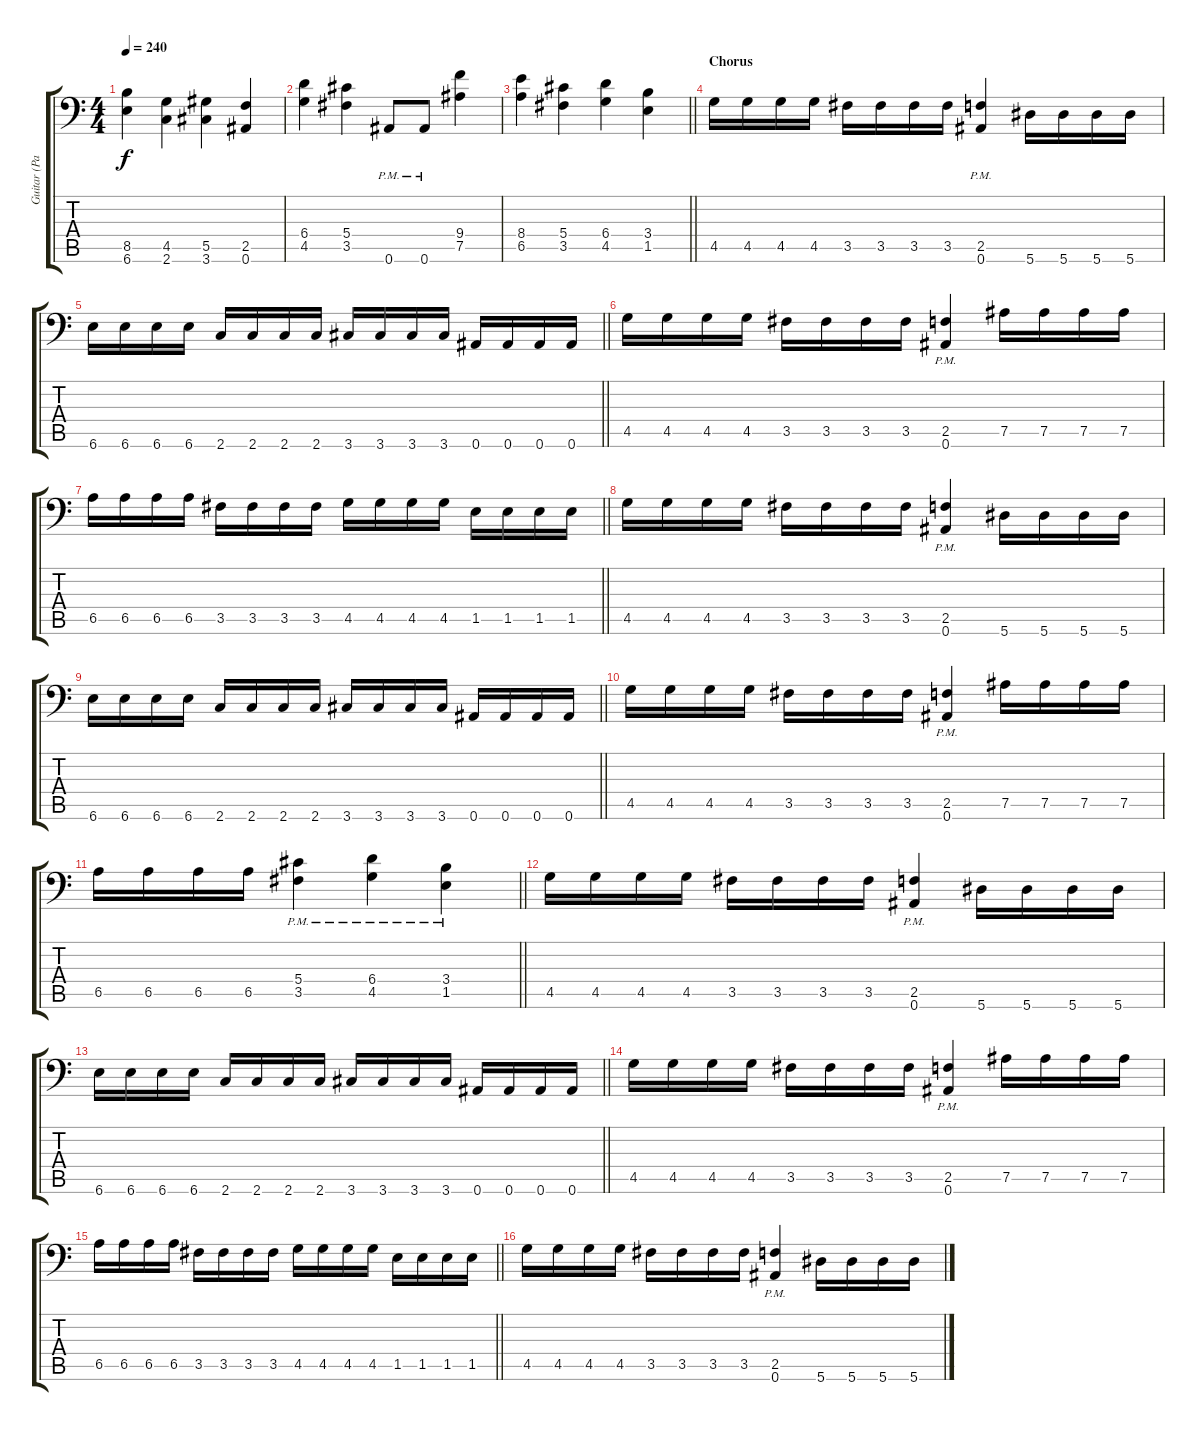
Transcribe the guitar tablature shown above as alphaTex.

\track ("Guitar (Patt)" "Guitar (Pa") {instrument distortionguitar}
\staff {score tabs}
\tuning (Bb3 F3 Db3 Ab2 Eb2 Bb1) {hide}
\ts (4 4)
\tempo 240
\clef f4
\ks c
(8.5 6.6).4{dy f} (4.5 2.6).4 (5.5 3.6).4 (2.5 0.6).4 |
(6.4 4.5).4 (5.4 3.5).4 0.6{pm}.8 0.6{pm}.8 (9.4 7.5).4 |
\barLineRight lightlight
(8.4 6.5).4 (5.4 3.5).4 (6.4 4.5).4 (3.4 1.5).4 |
\section ("" "Chorus")
4.5.16 4.5.16 4.5.16 4.5.16 3.5.16 3.5.16 3.5.16 3.5.16 (2.5{pm} 0.6{pm}).4 5.6.16 5.6.16 5.6.16 5.6.16 |
\barLineRight lightlight
6.6.16 6.6.16 6.6.16 6.6.16 2.6.16 2.6.16 2.6.16 2.6.16 3.6.16 3.6.16 3.6.16 3.6.16 0.6.16 0.6.16 0.6.16 0.6.16 |
4.5.16 4.5.16 4.5.16 4.5.16 3.5.16 3.5.16 3.5.16 3.5.16 (2.5{pm} 0.6{pm}).4 7.5.16 7.5.16 7.5.16 7.5.16 |
\barLineRight lightlight
6.5.16 6.5.16 6.5.16 6.5.16 3.5.16 3.5.16 3.5.16 3.5.16 4.5.16 4.5.16 4.5.16 4.5.16 1.5.16 1.5.16 1.5.16 1.5.16 |
4.5.16 4.5.16 4.5.16 4.5.16 3.5.16 3.5.16 3.5.16 3.5.16 (2.5{pm} 0.6{pm}).4 5.6.16 5.6.16 5.6.16 5.6.16 |
\barLineRight lightlight
6.6.16 6.6.16 6.6.16 6.6.16 2.6.16 2.6.16 2.6.16 2.6.16 3.6.16 3.6.16 3.6.16 3.6.16 0.6.16 0.6.16 0.6.16 0.6.16 |
4.5.16 4.5.16 4.5.16 4.5.16 3.5.16 3.5.16 3.5.16 3.5.16 (2.5{pm} 0.6{pm}).4 7.5.16 7.5.16 7.5.16 7.5.16 |
\barLineRight lightlight
6.5.16 6.5.16 6.5.16 6.5.16 (5.4{pm} 3.5{pm}).4 (6.4{pm} 4.5{pm}).4 (3.4{pm} 1.5{pm}).4 |
4.5.16 4.5.16 4.5.16 4.5.16 3.5.16 3.5.16 3.5.16 3.5.16 (2.5{pm} 0.6{pm}).4 5.6.16 5.6.16 5.6.16 5.6.16 |
\barLineRight lightlight
6.6.16 6.6.16 6.6.16 6.6.16 2.6.16 2.6.16 2.6.16 2.6.16 3.6.16 3.6.16 3.6.16 3.6.16 0.6.16 0.6.16 0.6.16 0.6.16 |
4.5.16 4.5.16 4.5.16 4.5.16 3.5.16 3.5.16 3.5.16 3.5.16 (2.5{pm} 0.6{pm}).4 7.5.16 7.5.16 7.5.16 7.5.16 |
\barLineRight lightlight
6.5.16 6.5.16 6.5.16 6.5.16 3.5.16 3.5.16 3.5.16 3.5.16 4.5.16 4.5.16 4.5.16 4.5.16 1.5.16 1.5.16 1.5.16 1.5.16 |
4.5.16 4.5.16 4.5.16 4.5.16 3.5.16 3.5.16 3.5.16 3.5.16 (2.5{pm} 0.6{pm}).4 5.6.16 5.6.16 5.6.16 5.6.16
